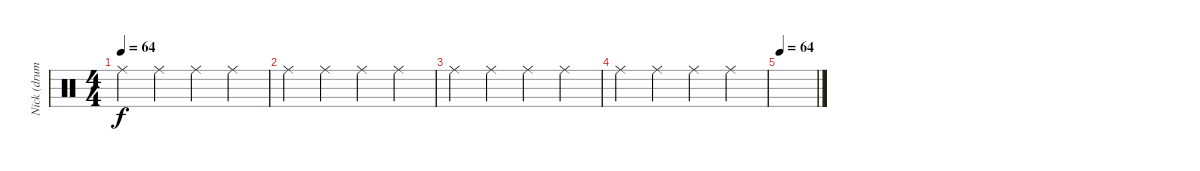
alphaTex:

\track ("Nick (drums)" "Nick (drum") {instrument percussion}
\staff {score}
\articulation defaults
\ts (4 4)
\tempo 64
\clef neutral
\ks c "Ride (middle)".4{dy f} "Ride (middle)".4 "Ride (middle)".4 "Ride (middle)".4
|
"Ride (middle)".4 "Ride (middle)".4 "Ride (middle)".4 "Ride (middle)".4 |
"Ride (middle)".4 "Ride (middle)".4 "Ride (middle)".4 "Ride (middle)".4 |
"Ride (middle)".4 "Ride (middle)".4 "Ride (middle)".4 "Ride (middle)".4 |
\tempo 64
